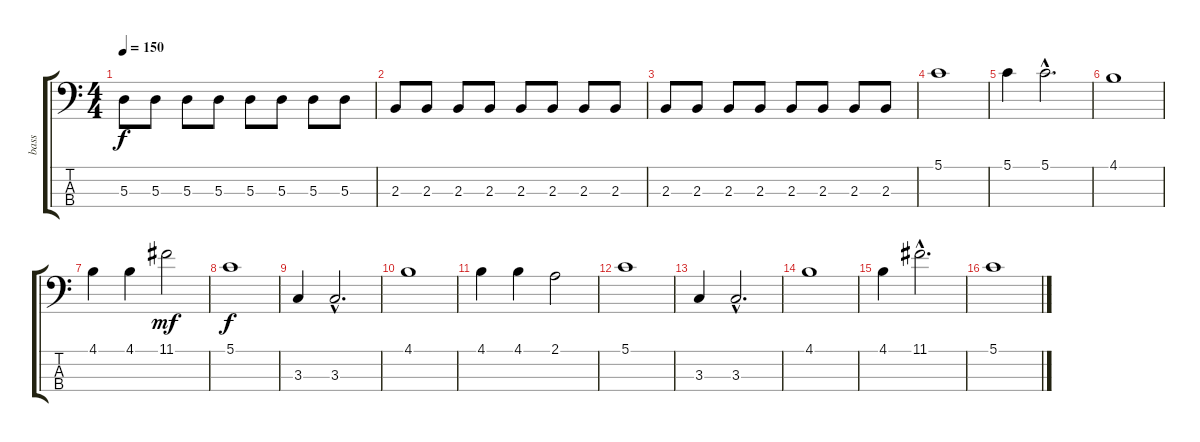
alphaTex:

\track ("bass" "bass") {instrument electricbassfinger}
\staff {score tabs}
\tuning (G2 D2 A1 E1) {hide}
\ts (4 4)
\tempo 150
\clef f4
\ks c
5.3.8{dy f} 5.3.8 5.3.8 5.3.8 5.3.8 5.3.8 5.3.8 5.3.8 |
2.3.8 2.3.8 2.3.8 2.3.8 2.3.8 2.3.8 2.3.8 2.3.8 |
2.3.8 2.3.8 2.3.8 2.3.8 2.3.8 2.3.8 2.3.8 2.3.8 |
5.1.1 |
5.1.4 5.1{hac}.2{d} |
4.1.1 |
4.1.4 4.1.4 11.1.2{dy mf} |
5.1.1{dy f} |
3.3.4 3.3{hac}.2{d} |
4.1.1 |
4.1.4 4.1.4 2.1.2 |
5.1.1 |
3.3.4 3.3{hac}.2{d} |
4.1.1 |
4.1.4 11.1{hac}.2{d} |
5.1.1
